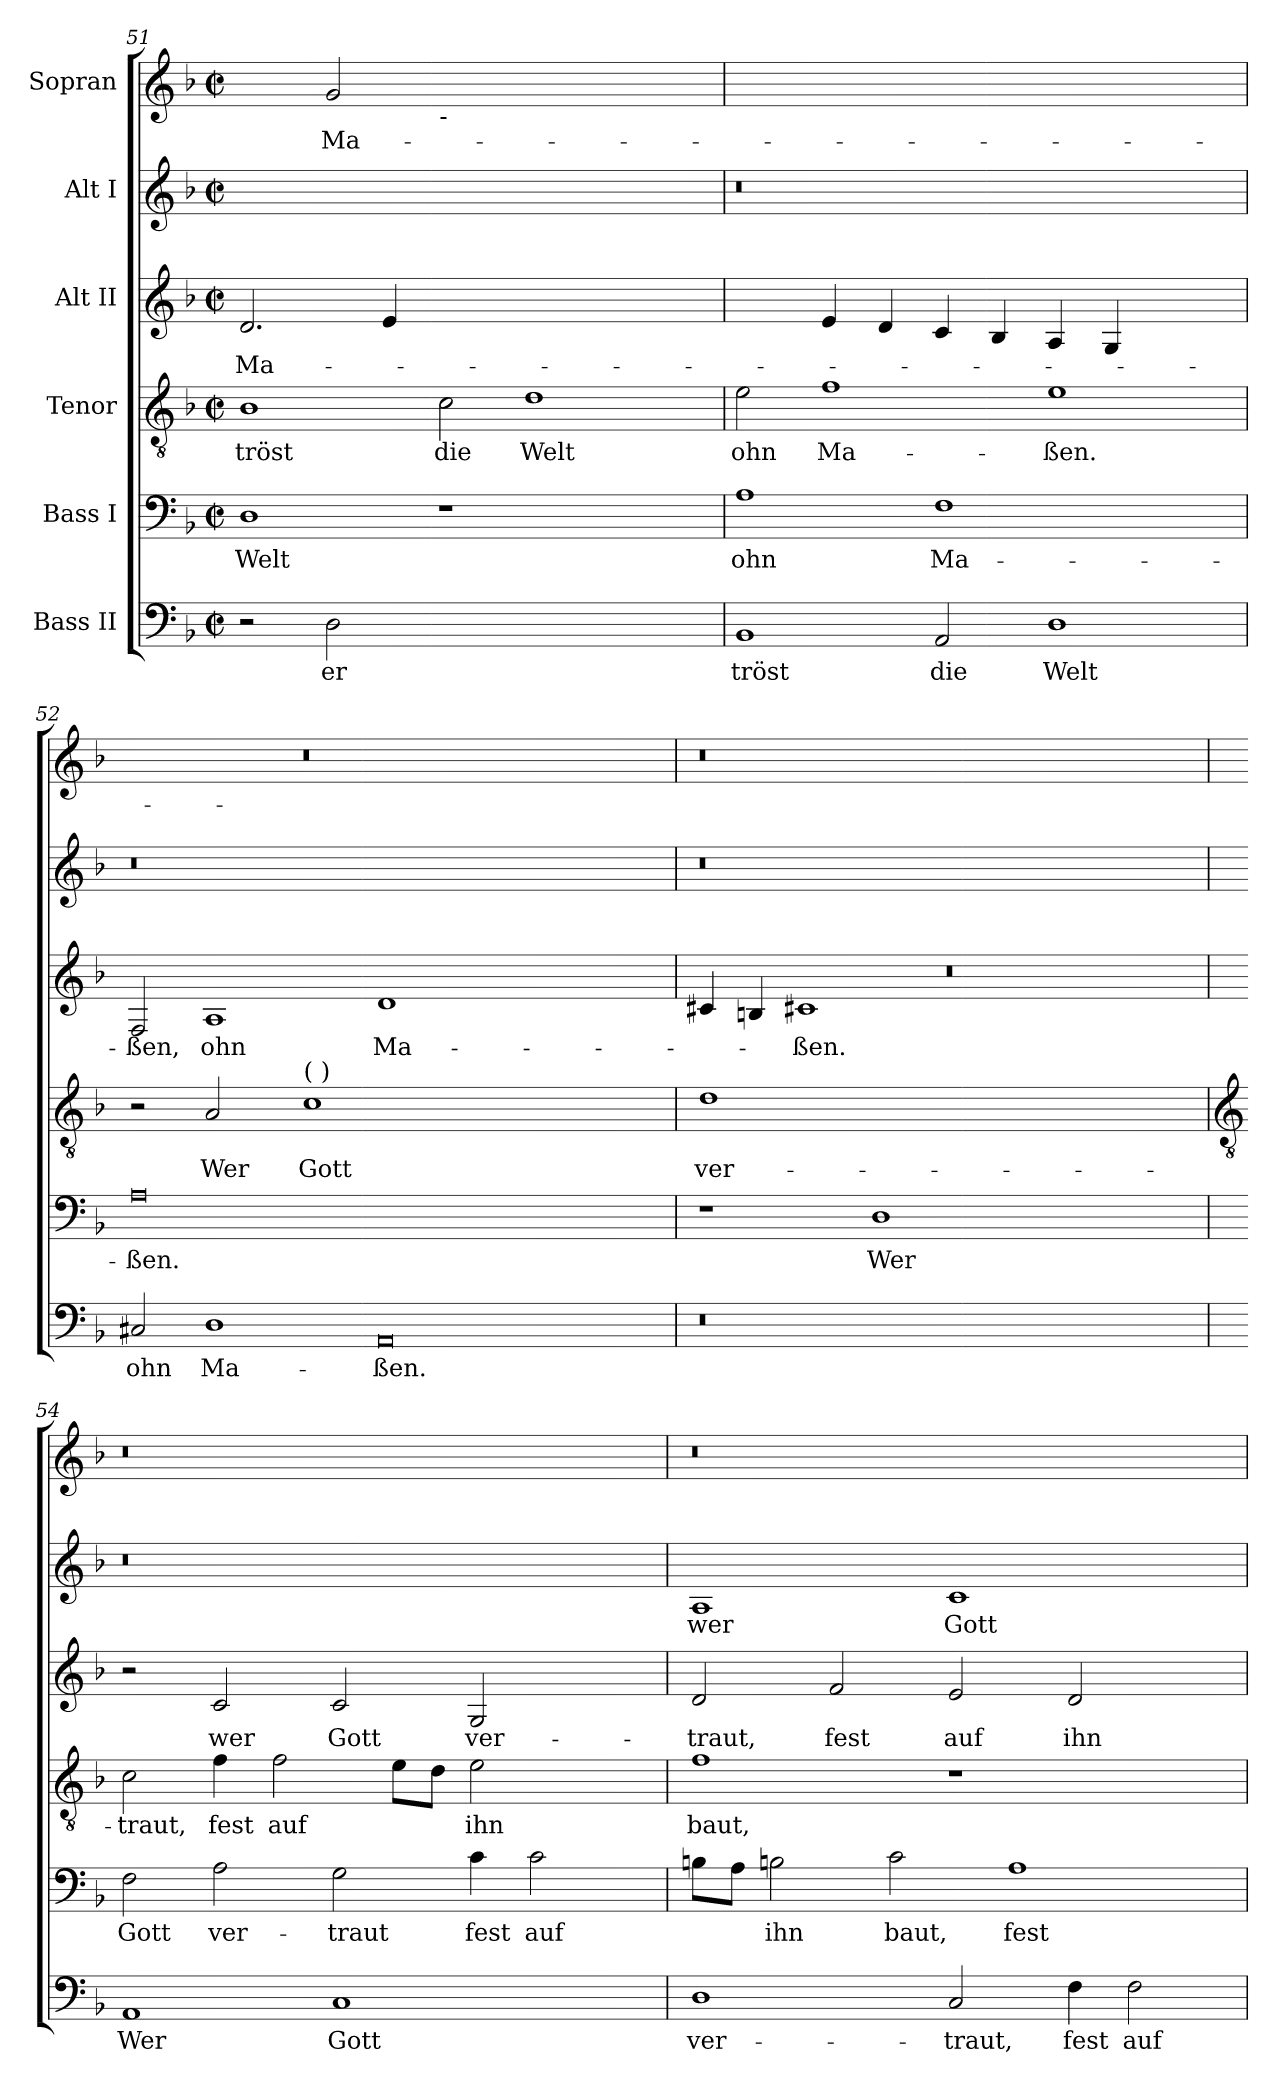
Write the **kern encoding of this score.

**kern	**text	**kern	**text	**kern	**text	**kern	**text	**kern	**text	**kern	**text
*part6	*part6	*part5	*part5	*part4	*part4	*part3	*part3	*part2	*part2	*part1	*part1
*staff6	*staff6	*staff5	*staff5	*staff4	*staff4	*staff3	*staff3	*staff2	*staff2	*staff1	*staff1
*I"Bass II	*	*I"Bass I	*	*I"Tenor	*	*I"Alt II	*	*I"Alt I	*	*I"Sopran	*
!!LO:LB:g=z
*clefF4	*	*clefF4	*	*clefGv2	*	*clefG2	*	*clefG2	*	*clefG2	*
*k[b-]	*	*k[b-]	*	*k[b-]	*	*k[b-]	*	*k[b-]	*	*k[b-]	*
*F:	*	*F:	*	*F:	*	*F:	*	*F:	*	*F:	*
*M4/2	*	*M4/2	*	*M4/2	*	*M4/2	*	*M4/2	*	*M4/2	*
*met(c|)	*	*met(c|)	*	*met(c|)	*	*met(c|)	*	*met(c|)	*	*met(c|)	*
=51	=51	=51	=51	=51	=51	=51	=51	=51	=51	=51	=51
!	!	!	!LO:LY:b	!	!LO:LY:b	!	!LO:LY:b	!	!	!	!LO:LY:b
*	*	*	*	*	*	*	*	*	*	*^	*
2r	.	1D	Welt	1B-	tröst	2.d	Ma-	1eyy_	.	2ayy]	0ryy	__
!	!LO:LY:b	!	!	!	!	!	!	!	!	!	!	!LO:LY:b
2D	er	.	.	.	.	.	.	.	.	2g	.	Ma-
.	.	.	.	.	.	4e	.	.	.	.	.	.
!	!	!	!	!	!	!	!	!	!	!LO:TX:b:t=-	!	!
!	!	!	!	!	!LO:LY:b	!	!	!	!	!	!	!LO:LY:b
1.ryy	.	1r	.	2c	die	[1fyy	.	2.eyy_	.	[1ayy	.	-ßen,
!	!	!	!	!	!LO:LY:b	!	!	!	!	!	!	!
.	.	.	.	1d	Welt	.	.	.	.	.	.	.
.	.	.	.	.	.	.	.	4eyy]	.	.	.	.
.	.	2ryy	.	.	.	2ryy	.	2ryy	.	2ryy	2ryy	.
!!LO:LB:g=z	!!
=52A	=52A	=52A	=52A	=52A	=52A	=52A	=52A	=52A	=52A	=52A	=52A	=52A
!	!LO:LY:b	!	!LO:LY:b	!	!LO:LY:b	!	!	!	!	!	!	!
1BB-	tröst	1A	ohn	2e	ohn	2fyy]	.	0r	.	1ayy_	0ryy	.
!	!	!	!	!	!LO:LY:b	!	!	!	!	!	!	!
.	.	.	.	1f	Ma-	4e	.	.	.	.	.	.
.	.	.	.	.	.	4d	.	.	.	.	.	.
!	!LO:LY:b	!	!LO:LY:b	!	!	!	!	!	!	!	!	!
2AA	die	1F	Ma-	.	.	4c	.	.	.	1ayy_	.	.
.	.	.	.	.	.	4B-	.	.	.	.	.	.
!	!LO:LY:b	!	!	!	!LO:LY:b	!	!	!	!	!	!	!
1D	Welt	.	.	1e	-ßen.	4A	.	.	.	.	.	.
.	.	.	.	.	.	4G	.	.	.	.	.	.
.	.	2ryy	.	.	.	2ryy	.	2ryy	.	2ryy	2ryy	.
!!LO:LB:g=z	!!
=52B	=52B	=52B	=52B	=52B	=52B	=52B	=52B	=52B	=52B	=52B	=52B	=52B
!	!LO:LY:b	!	!LO:LY:b	!	!	!	!LO:LY:b	!	!	!	!	!
2C#X	ohn	0A	-ßen.	2r	.	2F	-ßen,	0r	.	2.ayy_	0ryy	.
!	!LO:LY:b	!	!	!	!LO:LY:b	!	!LO:LY:b	!	!	!	!	!
1D	Ma-	.	.	2A	Wer	1A	ohn	.	.	.	.	.
.	.	.	.	.	.	.	.	.	.	4ayy]	.	.
!	!	!	!	!LO:TX:a:t=(  )	!	!	!	!	!	!	!	!
!	!	!	!	!	!LO:LY:b	!	!	!	!	!	!	!
.	.	.	.	1c	Gott	.	.	.	.	0r	.	.
!	!LO:LY:b	!	!	!	!	!	!LO:LY:b	!	!	!	!	!
0AA	-ßen.	.	.	.	.	1d	Ma-	.	.	.	.	.
.	.	1.ryy	.	1.ryy	.	.	.	1.ryy	.	.	2ryy	.
.	.	.	.	.	.	1ryy	.	.	.	.	1ryy	.
.	.	.	.	.	.	.	.	.	.	2ryy	.	.
=53A	=53A	=53A	=53A	=53A	=53A	=53A	=53A	=53A	=53A	=53A	=53A	=53A
!	!	!	!	!	!LO:LY:b	!	!	!	!	!	!	!
0r	.	1r	.	1d	ver-	4c#X	.	0r	.	0r	0ryy	.
.	.	.	.	.	.	4Bn	.	.	.	.	.	.
!	!	!	!	!	!	!	!LO:LY:b	!	!	!	!	!
.	.	.	.	.	.	1c#X	-ßen.	.	.	.	.	.
!	!	!	!LO:LY:b	!	!	!	!	!	!	!	!	!
.	.	1D	Wer	0ryy	.	.	.	.	.	.	.	.
.	.	.	.	.	.	0r	.	.	.	.	.	.
1.ryy	.	1.ryy	.	.	.	.	.	1.ryy	.	1.ryy	1.ryy	.
.	.	.	.	2ryy	.	.	.	.	.	.	.	.
!!LO:LB:g=z	!!
=54	=54	=54	=54	=54	=54	=54	=54	=54	=54	=54	=54	=54
*	*	*	*	*clefGv2	*	*	*	*	*	*	*	*
!	!LO:LY:b	!	!LO:LY:b	!	!LO:LY:b	!	!	!	!	!	!	!
1AA	Wer	2F	Gott	2c	-traut,	2r	.	0r	.	0r	1ryy	.
!	!	!	!LO:LY:b	!	!LO:LY:b	!	!LO:LY:b	!	!	!	!	!
.	.	2A	ver-	4f	fest	2c	wer	.	.	.	.	.
!	!	!	!	!	!LO:LY:b	!	!	!	!	!	!	!
.	.	.	.	2f	auf	.	.	.	.	.	.	.
!	!LO:LY:b	!	!LO:LY:b	!	!	!	!LO:LY:b	!	!	!	!	!
1C	Gott	2G	-traut	.	.	2c	Gott	.	.	.	2ryy	.
.	.	.	.	8eL	.	.	.	.	.	.	.	.
.	.	.	.	8dJ	.	.	.	.	.	.	.	.
!	!	!	!LO:LY:b	!	!LO:LY:b	!	!LO:LY:b	!	!	!	!	!
.	.	4c	fest	2e	ihn	2G	ver-	.	.	.	4ryy	.
!	!	!	!LO:LY:b	!	!	!	!	!	!	!	!	!
.	.	2c	auf	.	.	.	.	.	.	.	8ryy	.
.	.	.	.	.	.	.	.	.	.	.	8ryy	.
4ryy	.	.	.	4ryy	.	4ryy	.	4ryy	.	4ryy	4ryy	.
!!LO:LB:g=z	!!
=55	=55	=55	=55	=55	=55	=55	=55	=55	=55	=55	=55	=55
!	!LO:LY:b	!	!	!	!LO:LY:b	!	!LO:LY:b	!	!LO:LY:b	!	!	!
1D	ver-	8BnL	.	1f	baut,	2d	-traut,	1A	wer	0r	0ryy	.
.	.	8AJ	.	.	.	.	.	.	.	.	.	.
!	!	!	!LO:LY:b	!	!	!	!	!	!	!	!	!
.	.	2Bn	ihn	.	.	.	.	.	.	.	.	.
!	!	!	!	!	!	!	!LO:LY:b	!	!	!	!	!
.	.	.	.	.	.	2f	fest	.	.	.	.	.
!	!	!	!LO:LY:b	!	!	!	!	!	!	!	!	!
.	.	2c	baut,	.	.	.	.	.	.	.	.	.
!	!LO:LY:b	!	!	!	!	!	!LO:LY:b	!	!LO:LY:b	!	!	!
2C	-traut,	.	.	1r	.	2e	auf	1c	Gott	.	.	.
!	!	!	!LO:LY:b	!	!	!	!	!	!	!	!	!
.	.	1A	fest	.	.	.	.	.	.	.	.	.
!	!LO:LY:b	!	!	!	!	!	!LO:LY:b	!	!	!	!	!
4F	fest	.	.	.	.	2d	ihn	.	.	.	.	.
!	!LO:LY:b	!	!	!	!	!	!	!	!	!	!	!
2F	auf	.	.	.	.	.	.	.	.	.	.	.
.	.	.	.	4ryy	.	4ryy	.	4ryy	.	4ryy	4ryy	.
*	*	*	*	*	*	*	*	*	*	*v	*v	*
=	=	=	=	=	=	=	=	=	=	=	=
*-	*-	*-	*-	*-	*-	*-	*-	*-	*-	*-	*-
